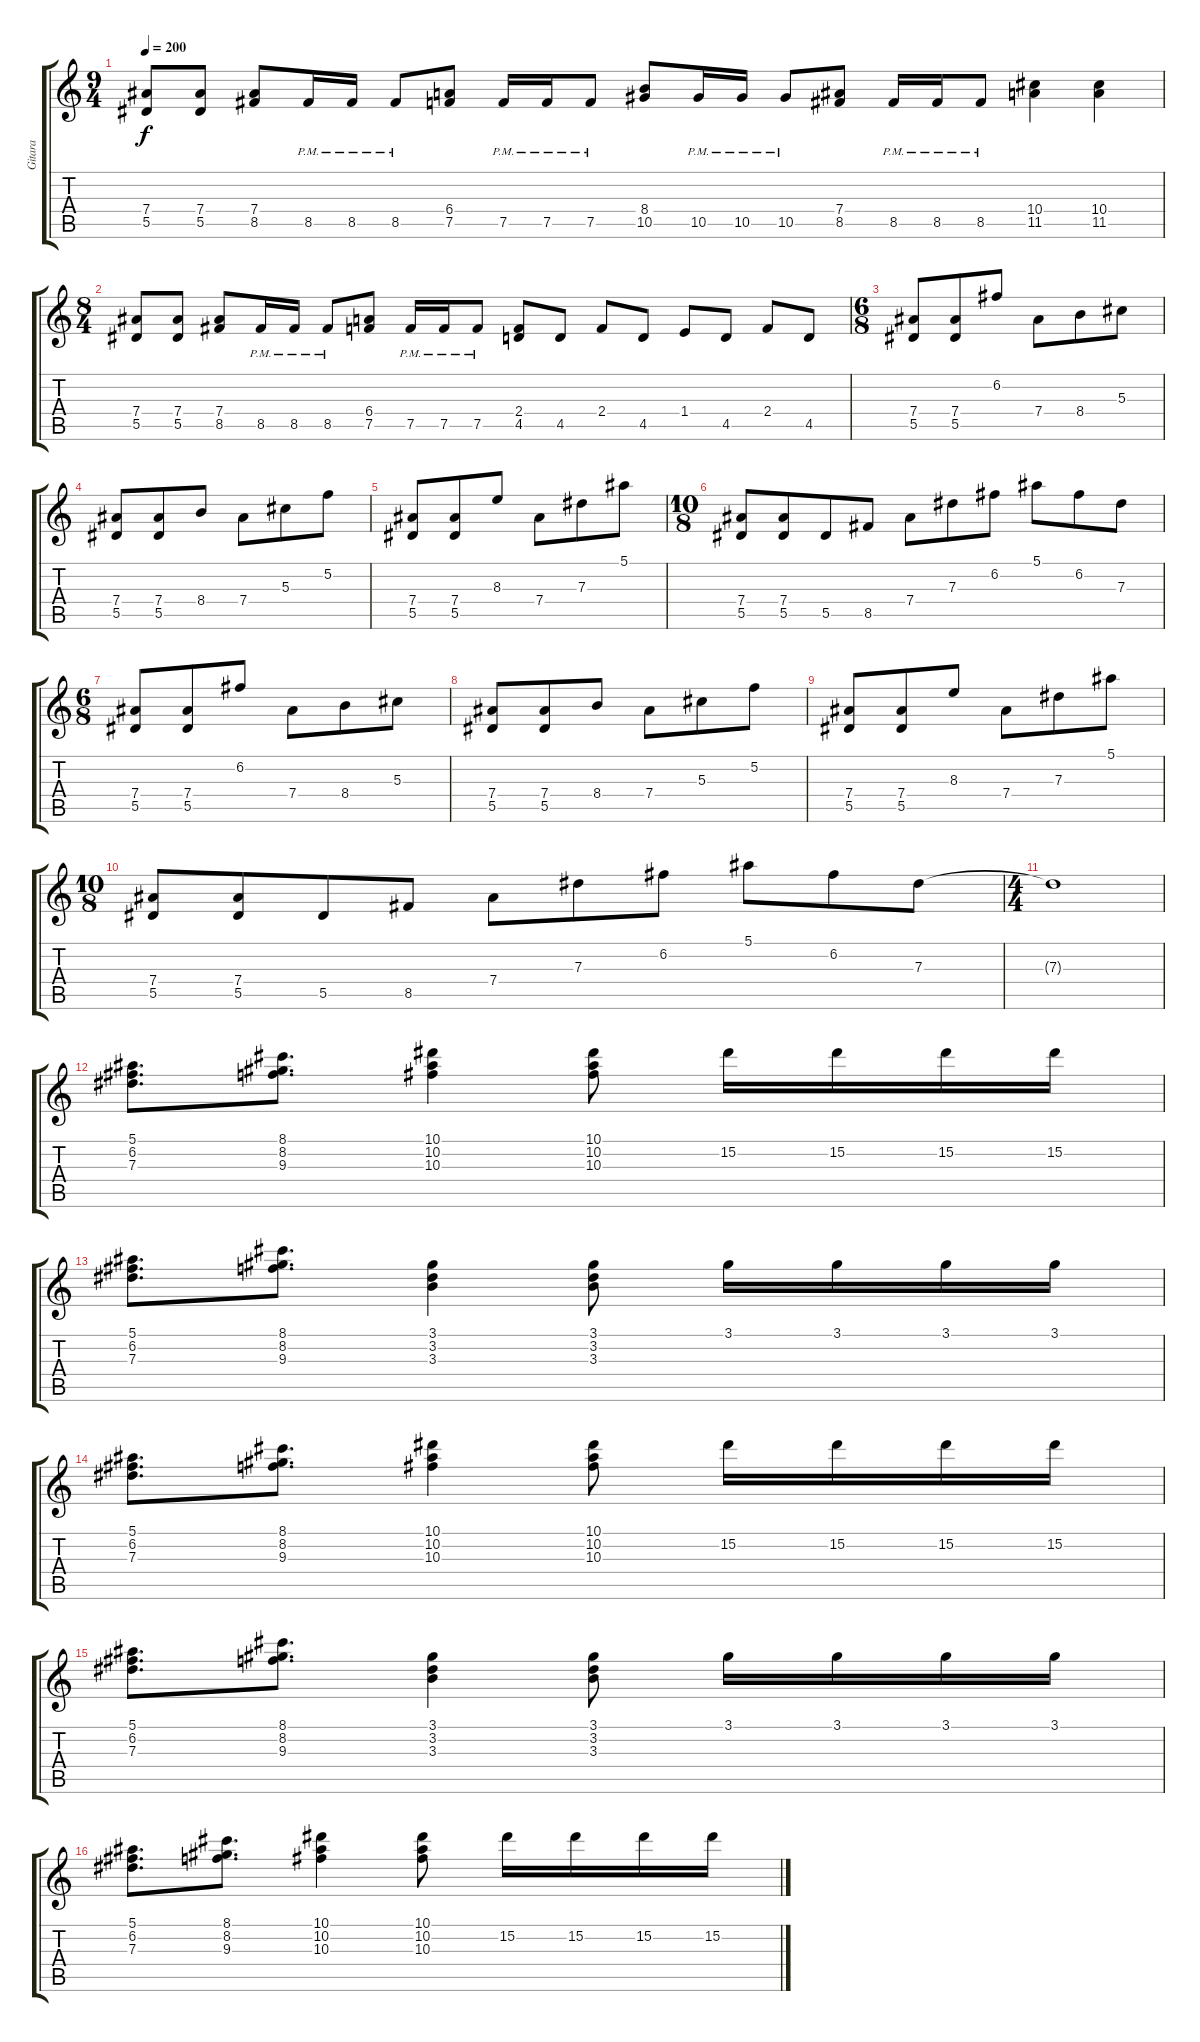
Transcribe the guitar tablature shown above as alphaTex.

\track ("Gitara" "Gitara") {instrument overdrivenguitar}
\staff {score tabs}
\tuning (F4 C4 Ab3 Eb3 Bb2 F2) {hide}
\ts (9 4)
\tempo 200
\clef g2
\ks c
(7.4 5.5).8{dy f} (7.4 5.5).8 (7.4 8.5).8 8.5{pm}.16 8.5{pm}.16 8.5{pm}.8 (6.4 7.5).8 7.5{pm}.16 7.5{pm}.16 7.5{pm}.8 (8.4 10.5).8 10.5{pm}.16 10.5{pm}.16 10.5{pm}.8 (7.4 8.5).8 8.5{pm}.16 8.5{pm}.16 8.5{pm}.8 (10.4 11.5).4 (10.4 11.5).4 |
\ts (8 4)
(7.4 5.5).8 (7.4 5.5).8 (7.4 8.5).8 8.5{pm}.16 8.5{pm}.16 8.5{pm}.8 (6.4 7.5).8 7.5{pm}.16 7.5{pm}.16 7.5{pm}.8 (2.4 4.5).8 4.5.8 2.4.8 4.5.8 1.4.8 4.5.8 2.4.8 4.5.8 |
\ts (6 8)
(7.4 5.5).8 (7.4 5.5).8 6.2.8 7.4.8 8.4.8 5.3.8 |
(7.4 5.5).8 (7.4 5.5).8 8.4.8 7.4.8 5.3.8 5.2.8 |
(7.4 5.5).8 (7.4 5.5).8 8.3.8 7.4.8 7.3.8 5.1.8 |
\ts (10 8)
(7.4 5.5).8 (7.4 5.5).8 5.5.8 8.5.8 7.4.8 7.3.8 6.2.8 5.1.8 6.2.8 7.3.8 |
\ts (6 8)
(7.4 5.5).8 (7.4 5.5).8 6.2.8 7.4.8 8.4.8 5.3.8 |
(7.4 5.5).8 (7.4 5.5).8 8.4.8 7.4.8 5.3.8 5.2.8 |
(7.4 5.5).8 (7.4 5.5).8 8.3.8 7.4.8 7.3.8 5.1.8 |
\ts (10 8)
(7.4 5.5).8 (7.4 5.5).8 5.5.8 8.5.8 7.4.8 7.3.8 6.2.8 5.1.8 6.2.8 7.3.8 |
\ts (4 4)
7.3{t}.1 |
(5.1 6.2 7.3).8{d} (8.1 8.2 9.3).8{d} (10.1 10.2 10.3).4 (10.1 10.2 10.3).8 15.2.16 15.2.16 15.2.16 15.2.16 |
(5.1 6.2 7.3).8{d} (8.1 8.2 9.3).8{d} (3.1 3.2 3.3).4 (3.1 3.2 3.3).8 3.1.16 3.1.16 3.1.16 3.1.16 |
(5.1 6.2 7.3).8{d} (8.1 8.2 9.3).8{d} (10.1 10.2 10.3).4 (10.1 10.2 10.3).8 15.2.16 15.2.16 15.2.16 15.2.16 |
(5.1 6.2 7.3).8{d} (8.1 8.2 9.3).8{d} (3.1 3.2 3.3).4 (3.1 3.2 3.3).8 3.1.16 3.1.16 3.1.16 3.1.16 |
(5.1 6.2 7.3).8{d} (8.1 8.2 9.3).8{d} (10.1 10.2 10.3).4 (10.1 10.2 10.3).8 15.2.16 15.2.16 15.2.16 15.2.16
